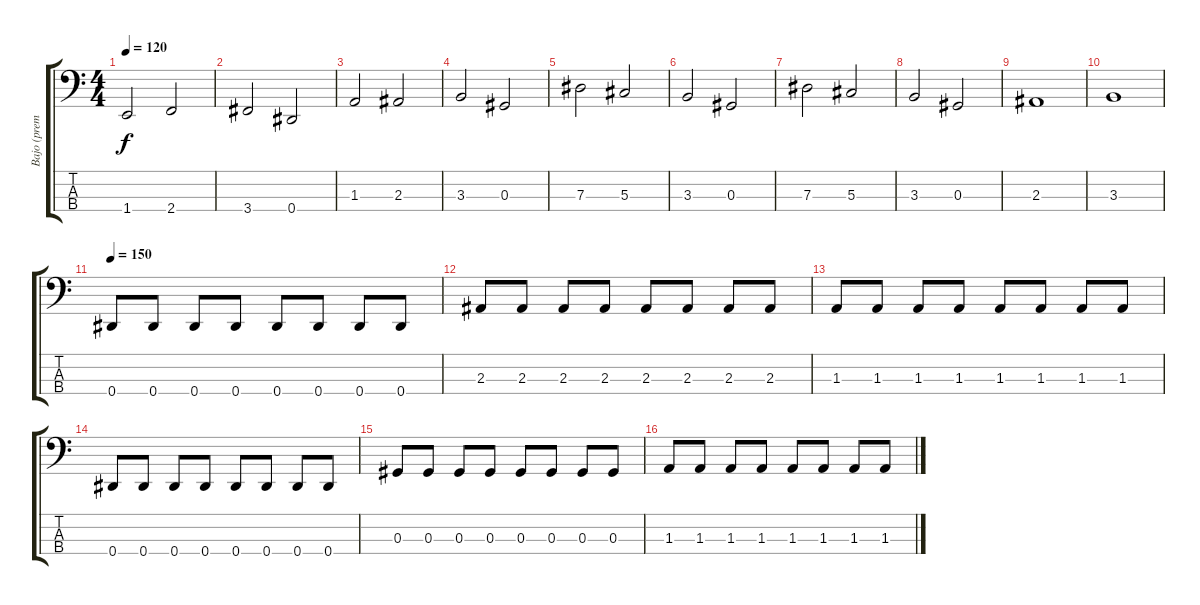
\track ("Bajo (premio)" "Bajo (prem") {instrument electricbasspick}
\staff {score tabs}
\tuning (Gb2 Db2 Ab1 Eb1) {hide}
\ts (4 4)
\tempo 120
\clef f4
\ks c
1.4.2{dy f instrument electricbasspick} 2.4.2 |
3.4.2 0.4.2 |
1.3.2 2.3.2 |
3.3.2 0.3.2 |
7.3.2 5.3.2 |
3.3.2 0.3.2 |
7.3.2 5.3.2 |
3.3.2 0.3.2 |
2.3.1 |
3.3.1 |
\tempo 150
0.4.8 0.4.8 0.4.8 0.4.8 0.4.8 0.4.8 0.4.8 0.4.8 |
2.3.8 2.3.8 2.3.8 2.3.8 2.3.8 2.3.8 2.3.8 2.3.8 |
1.3.8 1.3.8 1.3.8 1.3.8 1.3.8 1.3.8 1.3.8 1.3.8 |
0.4.8 0.4.8 0.4.8 0.4.8 0.4.8 0.4.8 0.4.8 0.4.8 |
0.3.8 0.3.8 0.3.8 0.3.8 0.3.8 0.3.8 0.3.8 0.3.8 |
1.3.8 1.3.8 1.3.8 1.3.8 1.3.8 1.3.8 1.3.8 1.3.8
